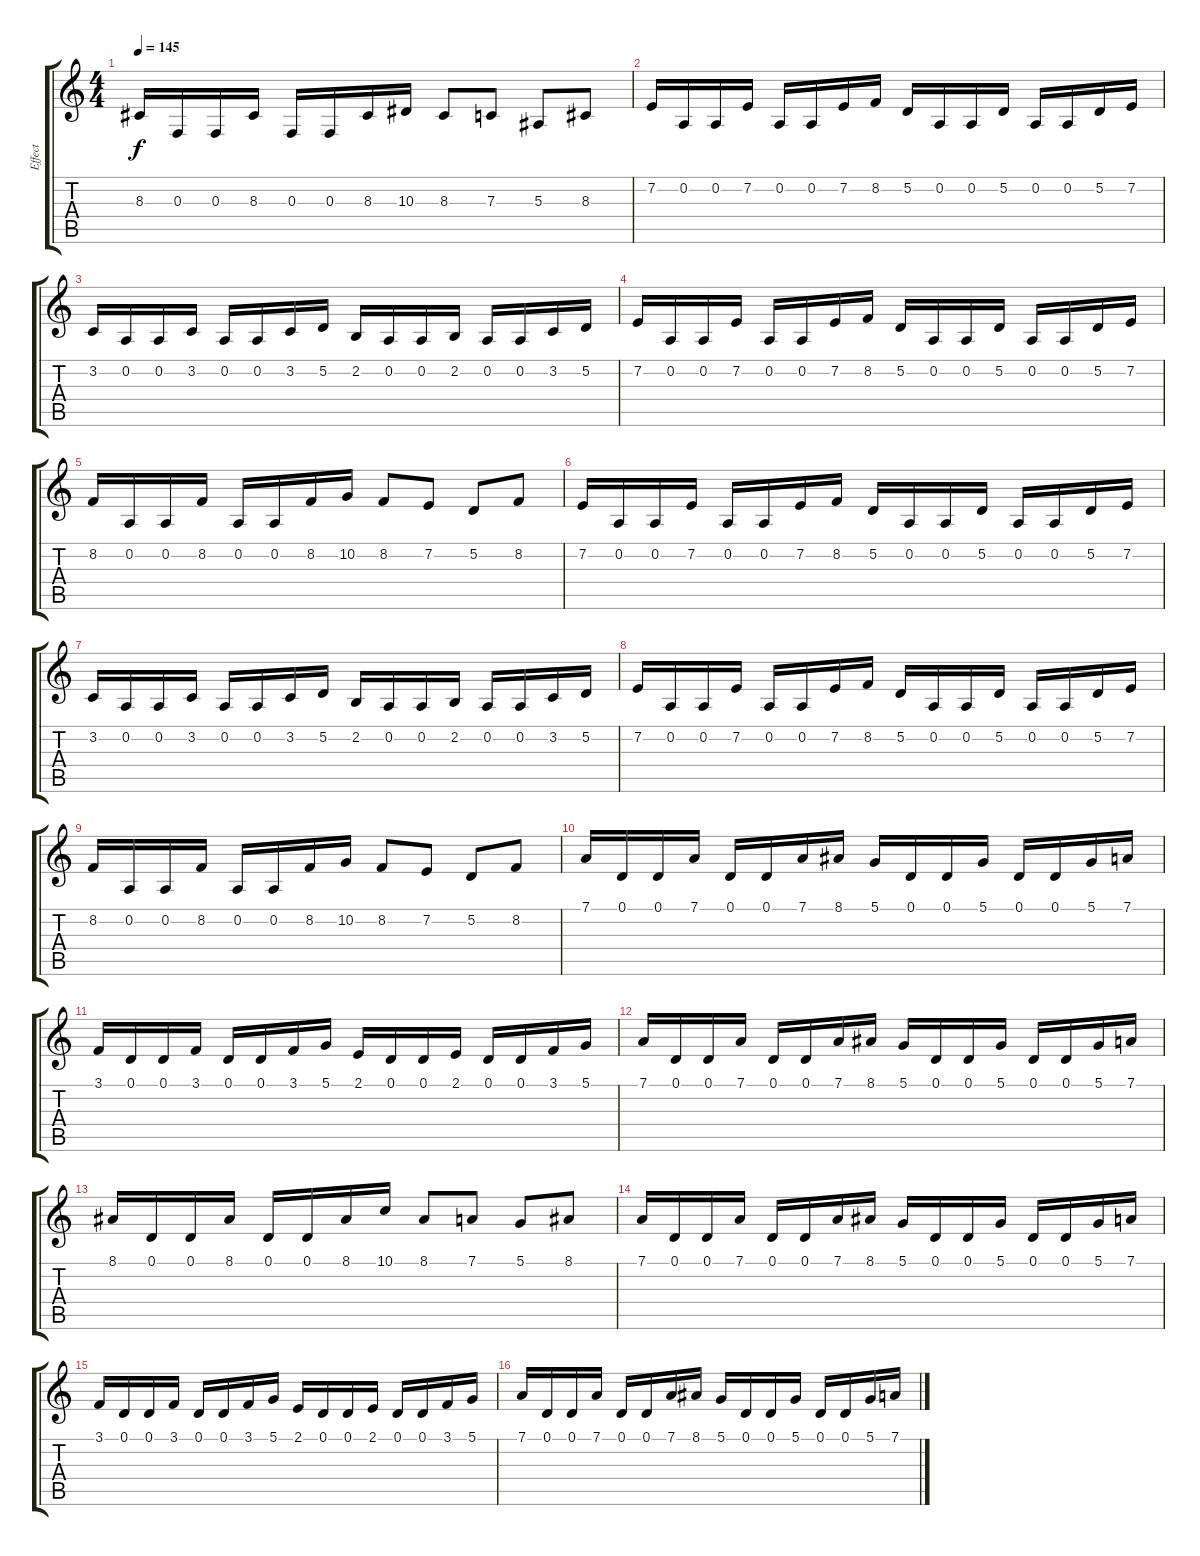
\track ("Effect" "Effect") {instrument sitar}
\staff {score tabs}
\tuning (D4 A3 F3 C3 G2 D2) {hide}
\ts (4 4)
\tempo 145
\clef g2
\ks c
8.3.16{dy f} 0.3.16 0.3.16 8.3.16 0.3.16 0.3.16 8.3.16 10.3.16 8.3.8 7.3.8 5.3.8 8.3.8 |
7.2.16 0.2.16 0.2.16 7.2.16 0.2.16 0.2.16 7.2.16 8.2.16 5.2.16 0.2.16 0.2.16 5.2.16 0.2.16 0.2.16 5.2.16 7.2.16 |
3.2.16 0.2.16 0.2.16 3.2.16 0.2.16 0.2.16 3.2.16 5.2.16 2.2.16 0.2.16 0.2.16 2.2.16 0.2.16 0.2.16 3.2.16 5.2.16 |
7.2.16 0.2.16 0.2.16 7.2.16 0.2.16 0.2.16 7.2.16 8.2.16 5.2.16 0.2.16 0.2.16 5.2.16 0.2.16 0.2.16 5.2.16 7.2.16 |
8.2.16 0.2.16 0.2.16 8.2.16 0.2.16 0.2.16 8.2.16 10.2.16 8.2.8 7.2.8 5.2.8 8.2.8 |
7.2.16 0.2.16 0.2.16 7.2.16 0.2.16 0.2.16 7.2.16 8.2.16 5.2.16 0.2.16 0.2.16 5.2.16 0.2.16 0.2.16 5.2.16 7.2.16 |
3.2.16 0.2.16 0.2.16 3.2.16 0.2.16 0.2.16 3.2.16 5.2.16 2.2.16 0.2.16 0.2.16 2.2.16 0.2.16 0.2.16 3.2.16 5.2.16 |
7.2.16 0.2.16 0.2.16 7.2.16 0.2.16 0.2.16 7.2.16 8.2.16 5.2.16 0.2.16 0.2.16 5.2.16 0.2.16 0.2.16 5.2.16 7.2.16 |
8.2.16 0.2.16 0.2.16 8.2.16 0.2.16 0.2.16 8.2.16 10.2.16 8.2.8 7.2.8 5.2.8 8.2.8 |
7.1.16{volume 11} 0.1.16 0.1.16 7.1.16 0.1.16 0.1.16 7.1.16 8.1.16 5.1.16 0.1.16 0.1.16 5.1.16 0.1.16 0.1.16 5.1.16 7.1.16 |
3.1.16 0.1.16 0.1.16 3.1.16 0.1.16 0.1.16 3.1.16 5.1.16 2.1.16 0.1.16 0.1.16 2.1.16 0.1.16 0.1.16 3.1.16 5.1.16 |
7.1.16 0.1.16 0.1.16 7.1.16 0.1.16 0.1.16 7.1.16 8.1.16 5.1.16 0.1.16 0.1.16 5.1.16 0.1.16 0.1.16 5.1.16 7.1.16 |
8.1.16 0.1.16 0.1.16 8.1.16 0.1.16 0.1.16 8.1.16 10.1.16 8.1.8 7.1.8 5.1.8 8.1.8 |
7.1.16{volume 11} 0.1.16 0.1.16 7.1.16 0.1.16 0.1.16 7.1.16 8.1.16 5.1.16 0.1.16 0.1.16 5.1.16 0.1.16 0.1.16 5.1.16 7.1.16 |
3.1.16 0.1.16 0.1.16 3.1.16 0.1.16 0.1.16 3.1.16 5.1.16 2.1.16 0.1.16 0.1.16 2.1.16 0.1.16 0.1.16 3.1.16 5.1.16 |
7.1.16 0.1.16 0.1.16 7.1.16 0.1.16 0.1.16 7.1.16 8.1.16 5.1.16 0.1.16 0.1.16 5.1.16 0.1.16 0.1.16 5.1.16 7.1.16
